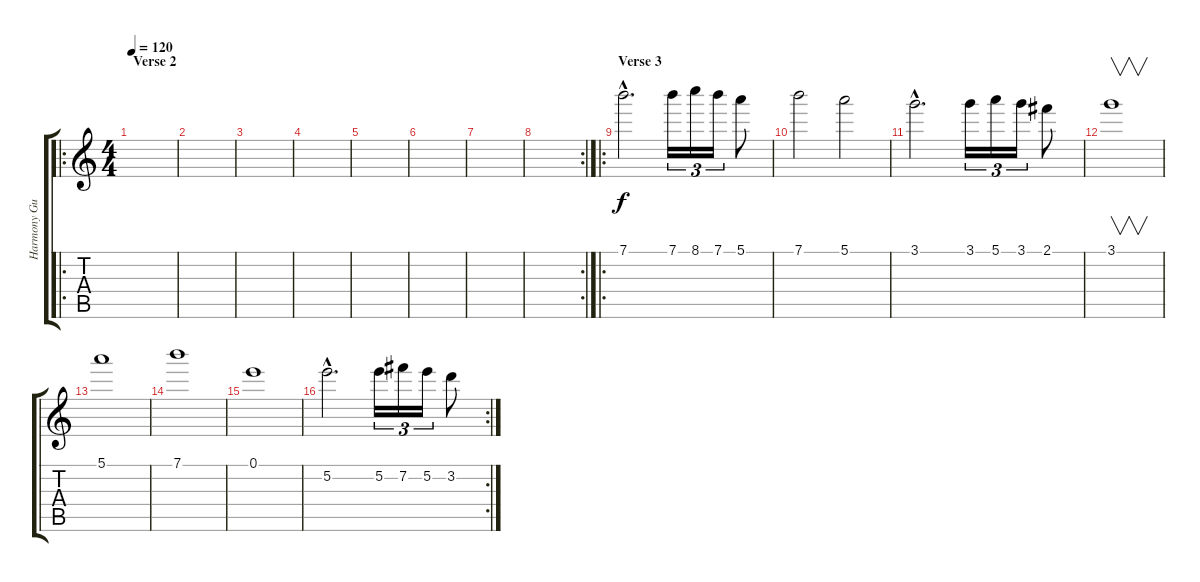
\track ("Harmony Guitar (Octave above)" "Harmony Gu") {instrument distortionguitar}
\staff {score tabs}
\tuning (E5 B4 G4 D4 A3 E3) {hide}
\ro
\ts (4 4)
\section ("" "Verse 2")
\tempo 120
\clef g2
\ks c
|
|
|
|
|
|
|
\rc 2
|
\ro
\section ("" "Verse 3")
7.1{hac}.2{d} 7.1.16{tu (3 2)} 8.1.16{tu (3 2)} 7.1.16{tu (3 2)} 5.1.8 |
7.1.2 5.1.2 |
3.1{hac}.2{d} 3.1.16{tu (3 2)} 5.1.16{tu (3 2)} 3.1.16{tu (3 2)} 2.1.8 |
3.1.1{v} |
5.1.1 |
7.1.1 |
0.1.1 |
\rc 2
5.2{hac}.2{d} 5.2.16{tu (3 2)} 7.2.16{tu (3 2)} 5.2.16{tu (3 2)} 3.2.8
